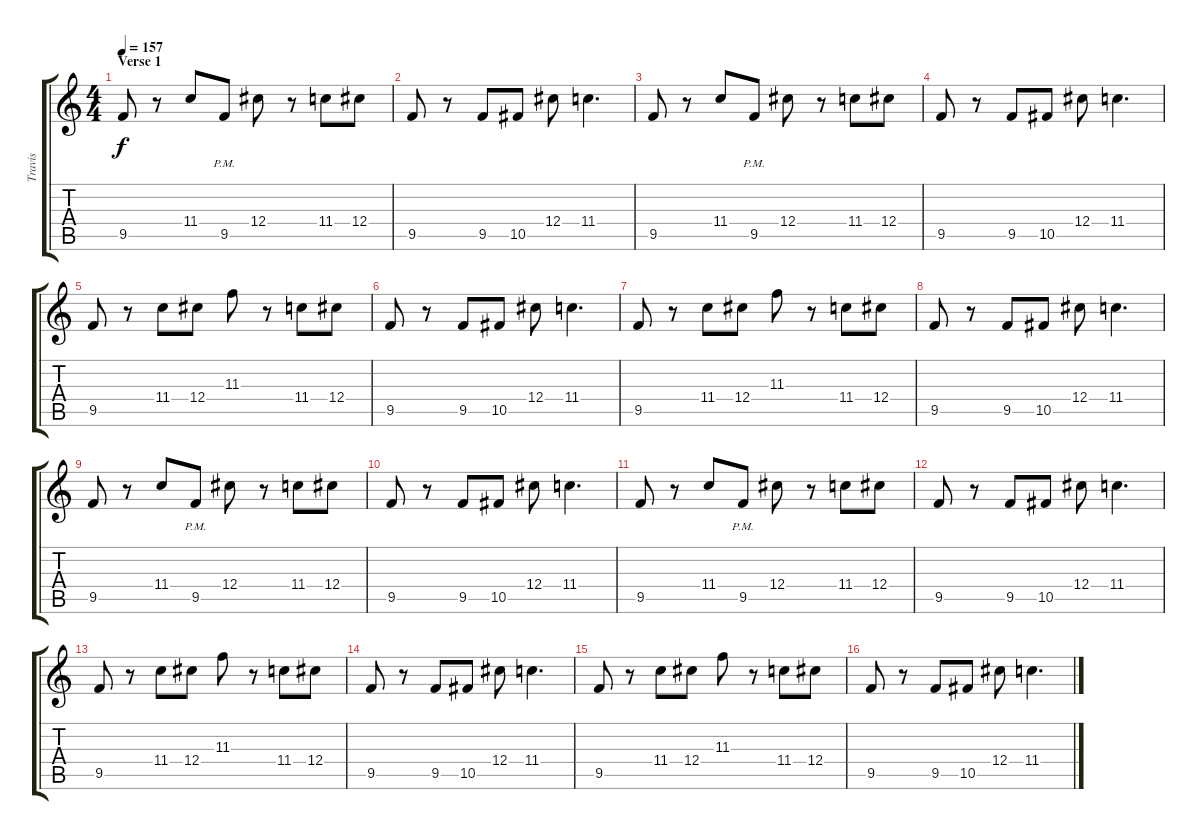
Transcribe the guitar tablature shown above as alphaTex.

\track ("Travis" "Travis") {instrument distortionguitar}
\staff {score tabs}
\tuning (Eb4 Bb3 Gb3 Db3 Ab2 Eb2) {hide}
\ts (4 4)
\section ("" "Verse 1")
\tempo 157
\clef g2
\ks c
9.5.8{dy f instrument electricguitarmuted} r.8 11.4.8 9.5{pm}.8 12.4.8 r.8 11.4.8 12.4.8 |
9.5.8 r.8 9.5.8 10.5.8 12.4.8 11.4.4{d} |
9.5.8 r.8 11.4.8 9.5{pm}.8 12.4.8 r.8 11.4.8 12.4.8 |
9.5.8 r.8 9.5.8 10.5.8 12.4.8 11.4.4{d} |
9.5.8 r.8 11.4.8 12.4.8 11.3.8 r.8 11.4.8 12.4.8 |
9.5.8 r.8 9.5.8 10.5.8 12.4.8 11.4.4{d} |
9.5.8 r.8 11.4.8 12.4.8 11.3.8 r.8 11.4.8 12.4.8 |
9.5.8 r.8 9.5.8 10.5.8 12.4.8 11.4.4{d} |
9.5.8 r.8 11.4.8 9.5{pm}.8 12.4.8 r.8 11.4.8 12.4.8 |
9.5.8 r.8 9.5.8 10.5.8 12.4.8 11.4.4{d} |
9.5.8 r.8 11.4.8 9.5{pm}.8 12.4.8 r.8 11.4.8 12.4.8 |
9.5.8 r.8 9.5.8 10.5.8 12.4.8 11.4.4{d} |
9.5.8 r.8 11.4.8 12.4.8 11.3.8 r.8 11.4.8 12.4.8 |
9.5.8 r.8 9.5.8 10.5.8 12.4.8 11.4.4{d} |
9.5.8 r.8 11.4.8 12.4.8 11.3.8 r.8 11.4.8 12.4.8 |
9.5.8 r.8 9.5.8 10.5.8 12.4.8 11.4.4{d}
